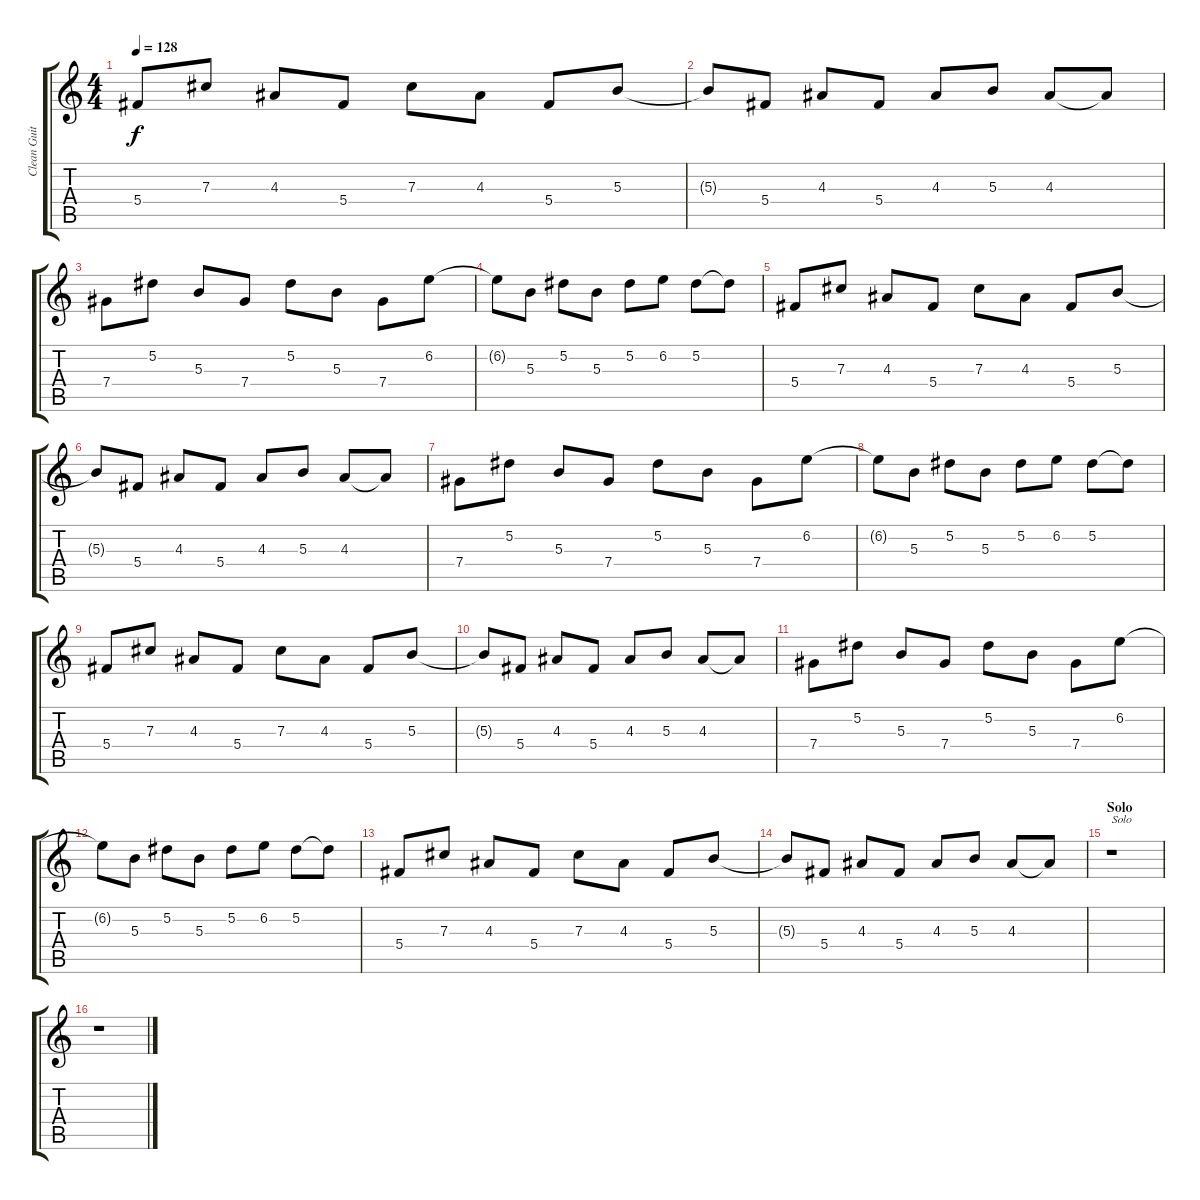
\track ("Clean Guitar" "Clean Guit") {instrument electricguitarjazz}
\staff {score tabs}
\tuning (Eb4 Bb3 Gb3 Db3 Ab2 Eb2) {hide}
\ts (4 4)
\tempo 128
\clef g2
\ks c
5.4.8{dy f} 7.3.8 4.3.8 5.4.8 7.3.8 4.3.8 5.4.8 5.3.8 |
5.3{t}.8 5.4.8 4.3.8 5.4.8 4.3.8 5.3.8 4.3.8 4.3{t}.8 |
7.4.8 5.2.8 5.3.8 7.4.8 5.2.8 5.3.8 7.4.8 6.2.8 |
6.2{t}.8 5.3.8 5.2.8 5.3.8 5.2.8 6.2.8 5.2.8 5.2{t}.8 |
5.4.8 7.3.8 4.3.8 5.4.8 7.3.8 4.3.8 5.4.8 5.3.8 |
5.3{t}.8 5.4.8 4.3.8 5.4.8 4.3.8 5.3.8 4.3.8 4.3{t}.8 |
7.4.8 5.2.8 5.3.8 7.4.8 5.2.8 5.3.8 7.4.8 6.2.8 |
6.2{t}.8 5.3.8 5.2.8 5.3.8 5.2.8 6.2.8 5.2.8 5.2{t}.8 |
5.4.8 7.3.8 4.3.8 5.4.8 7.3.8 4.3.8 5.4.8 5.3.8 |
5.3{t}.8 5.4.8 4.3.8 5.4.8 4.3.8 5.3.8 4.3.8 4.3{t}.8 |
7.4.8 5.2.8 5.3.8 7.4.8 5.2.8 5.3.8 7.4.8 6.2.8 |
6.2{t}.8 5.3.8 5.2.8 5.3.8 5.2.8 6.2.8 5.2.8 5.2{t}.8 |
5.4.8 7.3.8 4.3.8 5.4.8 7.3.8 4.3.8 5.4.8 5.3.8 |
5.3{t}.8 5.4.8 4.3.8 5.4.8 4.3.8 5.3.8 4.3.8 4.3{t}.8 |
\section ("" "Solo")
r.1{txt "Solo"} |
r.1
